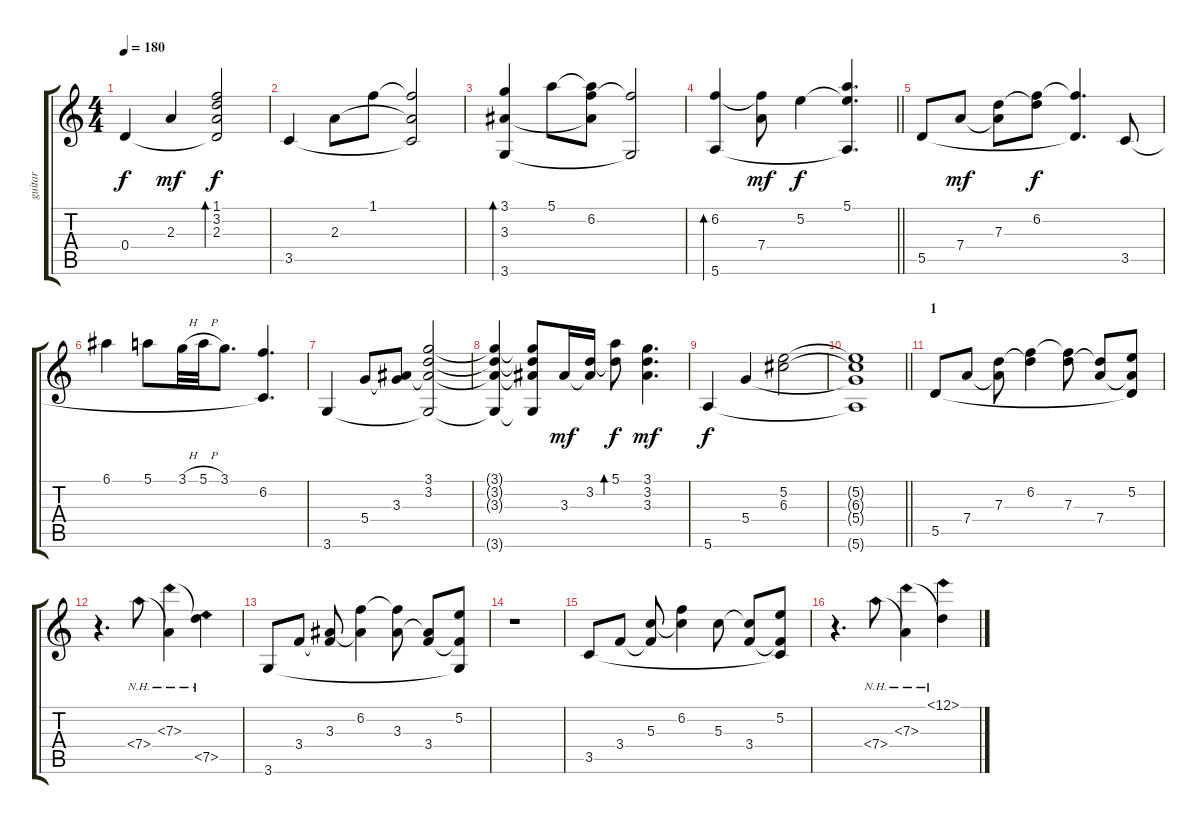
\track ("guitar" "guitar") {instrument acousticguitarsteel}
\staff {score tabs}
\tuning (E4 B3 G3 D3 A2 E2) {hide}
\ts (4 4)
\tempo 180
\clef g2
\ks c
0.4.4{dy f} 2.3.4{dy mf} (1.1 3.2 2.3 0.4{t}).2{bd 120 dy f} |
3.5.4 2.3.8 1.1.8 (1.1{t} 2.3{t} 3.5{t}).2 |
(3.1 3.3 3.6).4{bd 120} 5.1.8 (5.1{t} 6.2 3.3{t}).8 (6.2{t} 3.6{t}).2 |
\barLineRight lightlight
(6.2 5.6).4{bd 120} (6.2{t} 7.4).8{dy mf} 5.2.4{dy f} (5.1 5.2{t} 5.6{t}).4{d} |
5.5.8 7.4.8{dy mf} (7.3 7.4{t}).8 (6.2 7.3{t}).8{dy f} (6.2{t} 5.5{t}).4{d} 3.5.8 |
6.1.4 5.1.8 3.1{h}.32 5.1{h}.32 3.1.8{d} (6.2 3.5{t}).4{d} |
3.6.4 5.4.8 (3.3 5.4{t}).8 (3.1 3.2 3.3{t} 3.6{t}).2 |
(3.1{t} 3.2{t} 3.3{t} 3.6{t}).4 (3.1{t} 3.2{t} 3.3{t} 3.6{t}).8 3.3.16{dy mf} (3.2 3.3{t}).16 (5.1 3.2{t}).8{bd 60 dy f} (3.1 3.2 3.3).4{d dy mf} |
5.6.4{dy f} 5.4.4 (5.2 6.3).2 |
\barLineRight lightlight
(5.2{t} 6.3{t} 5.4{t} 5.6{t}).1 |
\section ("" "1")
5.5.8 7.4.8 (7.3 7.4{t}).8 (6.2 7.3{t}).4 (6.2{t} 7.3).8 (7.3{t} 7.4).8 (5.2 7.4{t} 5.5{t}).8 |
r.4{d} 7.4{nh}.8 (7.3{nh} 7.4{t}).4 (7.3{t} 7.5{nh}).4 |
3.6.8 3.4.8 (3.3 3.4{t}).8 (6.2 3.3{t}).4 (6.2{t} 3.3).8 (3.3{t} 3.4).8 (5.2 3.4{t} 3.6{t}).8 |
r.1 |
3.5.8 3.4.8 (5.3 3.4{t}).8 (6.2 5.3{t}).4 5.3.8 (5.3{t} 3.4).8 (5.2 3.4{t} 3.5{t}).8 |
r.4{d} 7.4{nh}.8 (7.3{nh} 7.4{t}).4 (12.1{nh} 7.3{t}).4
